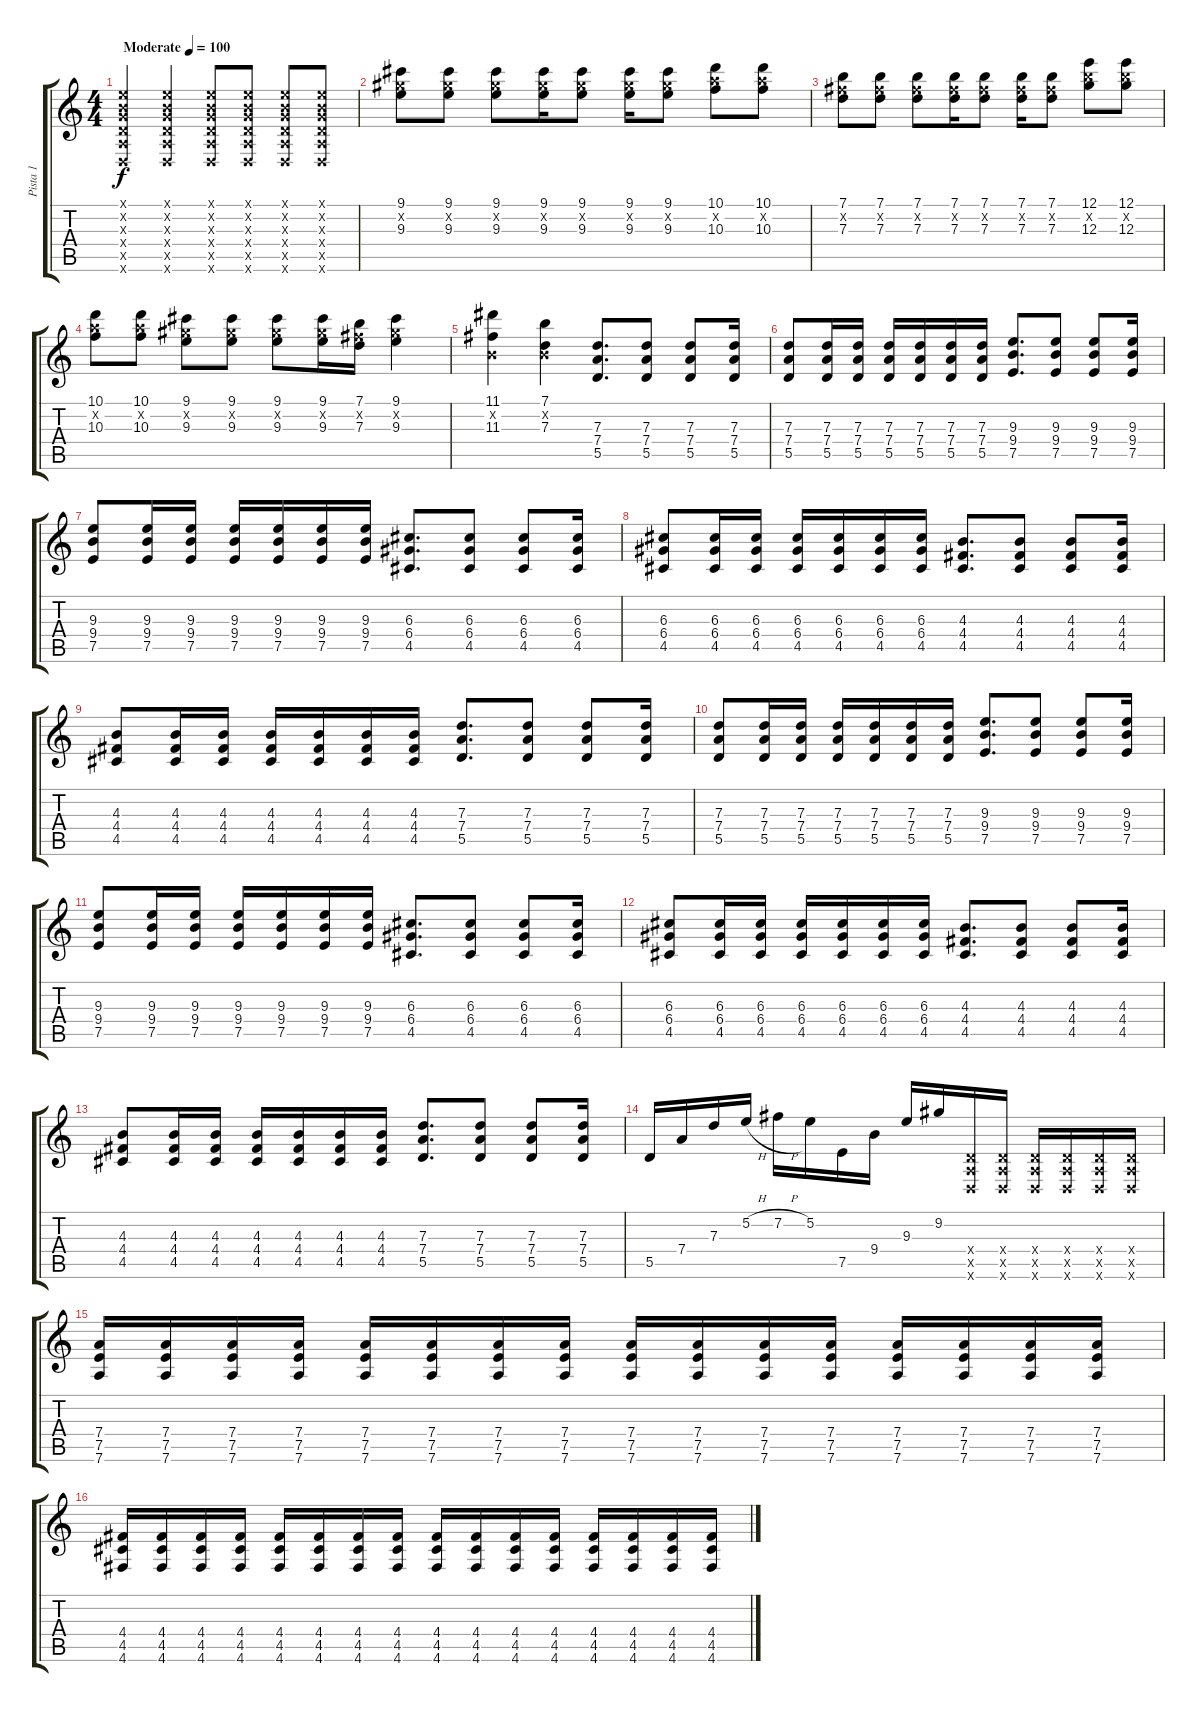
\track ("Pista 1" "Pista 1") {instrument acousticguitarsteel}
\staff {score tabs}
\tuning (E4 B3 G3 D3 A2 D2) {hide}
\ts (4 4)
\tempo (100 "Moderate")
\clef g2
\ks c
(0.1{x} 0.2{x} 0.3{x} 0.4{x} 0.5{x} 0.6{x}).4{dy f instrument acousticguitarsteel} (0.1{x} 0.2{x} 0.3{x} 0.4{x} 0.5{x} 0.6{x}).4 (0.1{x} 0.2{x} 0.3{x} 0.4{x} 0.5{x} 0.6{x}).8 (0.1{x} 0.2{x} 0.3{x} 0.4{x} 0.5{x} 0.6{x}).8 (0.1{x} 0.2{x} 0.3{x} 0.4{x} 0.5{x} 0.6{x}).8 (0.1{x} 0.2{x} 0.3{x} 0.4{x} 0.5{x} 0.6{x}).8 |
(9.1 9.2{x} 9.3).8 (9.1 9.2{x} 9.3).8 (9.1 9.2{x} 9.3).8 (9.1 9.2{x} 9.3).16 (9.1 9.2{x} 9.3).8 (9.1 9.2{x} 9.3).16 (9.1 9.2{x} 9.3).8 (10.1 10.2{x} 10.3).8 (10.1 10.2{x} 10.3).8 |
(7.1 7.2{x} 7.3).8 (7.1 7.2{x} 7.3).8 (7.1 7.2{x} 7.3).8 (7.1 7.2{x} 7.3).16 (7.1 7.2{x} 7.3).8 (7.1 7.2{x} 7.3).16 (7.1 7.2{x} 7.3).8 (12.1 12.2{x} 12.3).8 (12.1 12.2{x} 12.3).8 |
(10.1 10.2{x} 10.3).8 (10.1 10.2{x} 10.3).8 (9.1 9.2{x} 9.3).8 (9.1 9.2{x} 9.3).8 (9.1 9.2{x} 9.3).8 (9.1 9.2{x} 9.3).16 (7.1 7.2{x} 7.3).16 (9.1 9.2{x} 9.3).4 |
(11.1 0.2{x} 11.3).4 (7.1 0.2{x} 7.3).4 (7.3 7.4 5.5).8{d} (7.3 7.4 5.5).8 (7.3 7.4 5.5).8 (7.3 7.4 5.5).16 |
(7.3 7.4 5.5).8 (7.3 7.4 5.5).16 (7.3 7.4 5.5).16 (7.3 7.4 5.5).16 (7.3 7.4 5.5).16 (7.3 7.4 5.5).16 (7.3 7.4 5.5).16 (9.3 9.4 7.5).8{d} (9.3 9.4 7.5).8 (9.3 9.4 7.5).8 (9.3 9.4 7.5).16 |
(9.3 9.4 7.5).8 (9.3 9.4 7.5).16 (9.3 9.4 7.5).16 (9.3 9.4 7.5).16 (9.3 9.4 7.5).16 (9.3 9.4 7.5).16 (9.3 9.4 7.5).16 (6.3 6.4 4.5).8{d} (6.3 6.4 4.5).8 (6.3 6.4 4.5).8 (6.3 6.4 4.5).16 |
(6.3 6.4 4.5).8 (6.3 6.4 4.5).16 (6.3 6.4 4.5).16 (6.3 6.4 4.5).16 (6.3 6.4 4.5).16 (6.3 6.4 4.5).16 (6.3 6.4 4.5).16 (4.3 4.4 4.5).8{d} (4.3 4.4 4.5).8 (4.3 4.4 4.5).8 (4.3 4.4 4.5).16 |
(4.3 4.4 4.5).8 (4.3 4.4 4.5).16 (4.3 4.4 4.5).16 (4.3 4.4 4.5).16 (4.3 4.4 4.5).16 (4.3 4.4 4.5).16 (4.3 4.4 4.5).16 (7.3 7.4 5.5).8{d} (7.3 7.4 5.5).8 (7.3 7.4 5.5).8 (7.3 7.4 5.5).16 |
(7.3 7.4 5.5).8 (7.3 7.4 5.5).16 (7.3 7.4 5.5).16 (7.3 7.4 5.5).16 (7.3 7.4 5.5).16 (7.3 7.4 5.5).16 (7.3 7.4 5.5).16 (9.3 9.4 7.5).8{d} (9.3 9.4 7.5).8 (9.3 9.4 7.5).8 (9.3 9.4 7.5).16 |
(9.3 9.4 7.5).8 (9.3 9.4 7.5).16 (9.3 9.4 7.5).16 (9.3 9.4 7.5).16 (9.3 9.4 7.5).16 (9.3 9.4 7.5).16 (9.3 9.4 7.5).16 (6.3 6.4 4.5).8{d} (6.3 6.4 4.5).8 (6.3 6.4 4.5).8 (6.3 6.4 4.5).16 |
(6.3 6.4 4.5).8 (6.3 6.4 4.5).16 (6.3 6.4 4.5).16 (6.3 6.4 4.5).16 (6.3 6.4 4.5).16 (6.3 6.4 4.5).16 (6.3 6.4 4.5).16 (4.3 4.4 4.5).8{d} (4.3 4.4 4.5).8 (4.3 4.4 4.5).8 (4.3 4.4 4.5).16 |
(4.3 4.4 4.5).8 (4.3 4.4 4.5).16 (4.3 4.4 4.5).16 (4.3 4.4 4.5).16 (4.3 4.4 4.5).16 (4.3 4.4 4.5).16 (4.3 4.4 4.5).16 (7.3 7.4 5.5).8{d} (7.3 7.4 5.5).8 (7.3 7.4 5.5).8 (7.3 7.4 5.5).16 |
5.5.16 7.4.16 7.3.16 5.2{h}.16 7.2{h}.16 5.2.16 7.5.16 9.4.16 9.3.16 9.2.16 (0.4{x} 0.5{x} 0.6{x}).16 (0.4{x} 0.5{x} 0.6{x}).16 (0.4{x} 0.5{x} 0.6{x}).16 (0.4{x} 0.5{x} 0.6{x}).16 (0.4{x} 0.5{x} 0.6{x}).16 (0.4{x} 0.5{x} 0.6{x}).16 |
(7.4 7.5 7.6).16 (7.4 7.5 7.6).16 (7.4 7.5 7.6).16 (7.4 7.5 7.6).16 (7.4 7.5 7.6).16 (7.4 7.5 7.6).16 (7.4 7.5 7.6).16 (7.4 7.5 7.6).16 (7.4 7.5 7.6).16 (7.4 7.5 7.6).16 (7.4 7.5 7.6).16 (7.4 7.5 7.6).16 (7.4 7.5 7.6).16 (7.4 7.5 7.6).16 (7.4 7.5 7.6).16 (7.4 7.5 7.6).16 |
(4.4 4.5 4.6).16 (4.4 4.5 4.6).16 (4.4 4.5 4.6).16 (4.4 4.5 4.6).16 (4.4 4.5 4.6).16 (4.4 4.5 4.6).16 (4.4 4.5 4.6).16 (4.4 4.5 4.6).16 (4.4 4.5 4.6).16 (4.4 4.5 4.6).16 (4.4 4.5 4.6).16 (4.4 4.5 4.6).16 (4.4 4.5 4.6).16 (4.4 4.5 4.6).16 (4.4 4.5 4.6).16 (4.4 4.5 4.6).16
